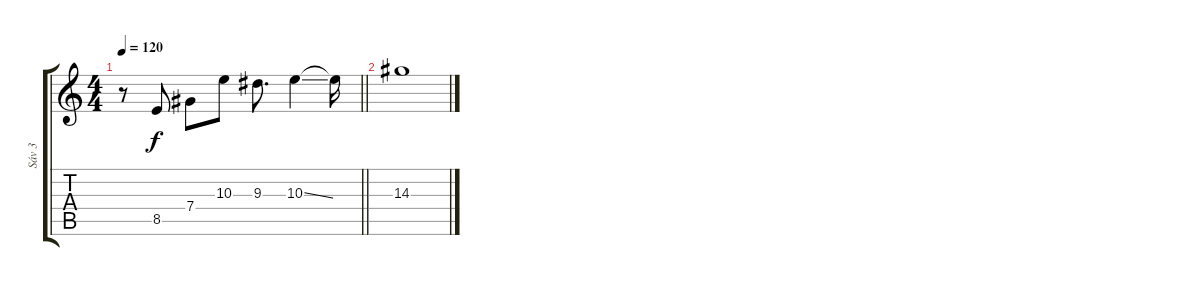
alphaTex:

\track ("Sáv 3" "Sáv 3") {instrument overdrivenguitar}
\staff {score tabs}
\tuning (Eb4 Bb3 Gb3 Db3 Ab2 Db2) {hide}
\ts (4 4)
\tempo 120
\clef g2
\barLineRight lightlight
\ks c
r.8{dy f} 8.5.8 7.4.8 10.3.8 9.3.8{d} 10.3{ss}.4 10.3{t}.16 |
14.3.1
